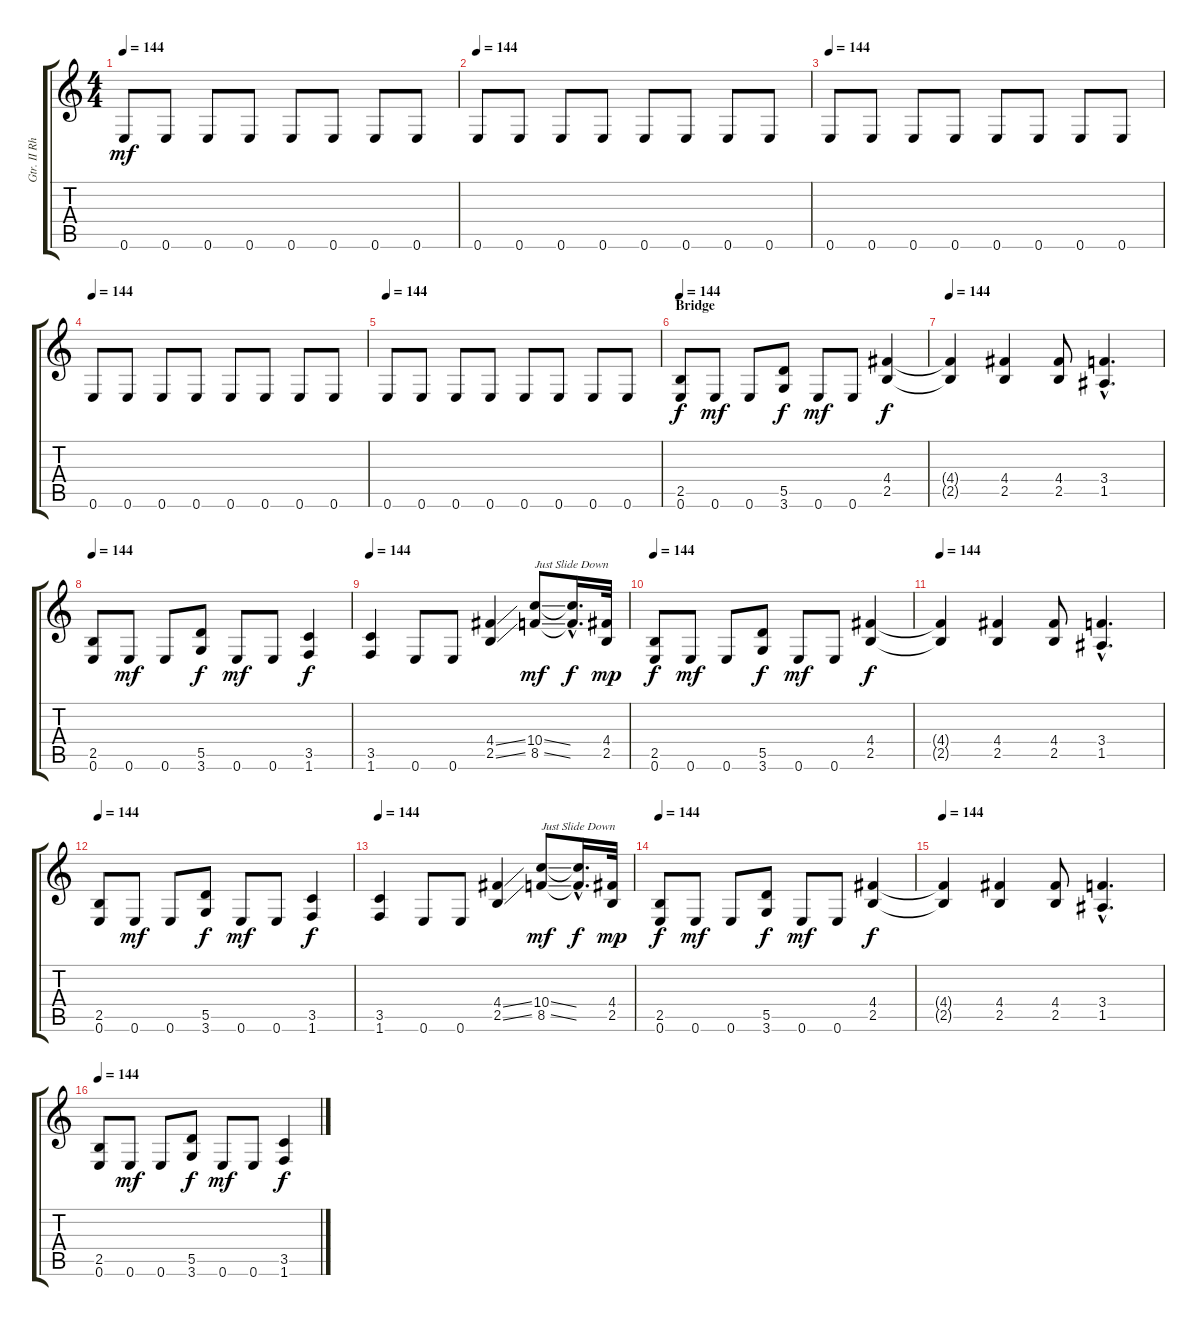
\track ("Gtr. II Rhytm" "Gtr. II Rh") {instrument overdrivenguitar}
\staff {score tabs}
\tuning (E4 B3 G3 D3 A2 E2) {hide}
\ts (4 4)
\tempo 144
\clef g2
\ks c
0.6.8{dy mf} 0.6.8 0.6.8 0.6.8 0.6.8 0.6.8 0.6.8 0.6.8 |
\tempo 144
0.6.8 0.6.8 0.6.8 0.6.8 0.6.8 0.6.8 0.6.8 0.6.8 |
\tempo 144
0.6.8 0.6.8 0.6.8 0.6.8 0.6.8 0.6.8 0.6.8 0.6.8 |
\tempo 144
0.6.8 0.6.8 0.6.8 0.6.8 0.6.8 0.6.8 0.6.8 0.6.8 |
\tempo 144
0.6.8 0.6.8 0.6.8 0.6.8 0.6.8 0.6.8 0.6.8 0.6.8 |
\section ("" "Bridge")
\tempo 144
(2.5 0.6).8{dy f} 0.6.8{dy mf} 0.6.8 (5.5 3.6).8{dy f} 0.6.8{dy mf} 0.6.8 (4.4 2.5).4{dy f} |
\tempo 144
(4.4{t} 2.5{t}).4 (4.4 2.5).4 (4.4 2.5).8 (3.4{hac} 1.5{hac}).4{d} |
\tempo 144
(2.5 0.6).8 0.6.8{dy mf} 0.6.8 (5.5 3.6).8{dy f} 0.6.8{dy mf} 0.6.8 (3.5 1.6).4{dy f} |
\tempo 144
(3.5 1.6).4 0.6.8 0.6.8 (4.4{ss} 2.5{ss}).4 (10.4{ss} 8.5{ss}).8{txt "Just Slide Down" dy mf} (10.4{hac t} 8.5{hac t}).16{d dy f} (4.4 2.5).32{dy mp} |
\tempo 144
(2.5 0.6).8{dy f} 0.6.8{dy mf} 0.6.8 (5.5 3.6).8{dy f} 0.6.8{dy mf} 0.6.8 (4.4 2.5).4{dy f} |
\tempo 144
(4.4{t} 2.5{t}).4 (4.4 2.5).4 (4.4 2.5).8 (3.4{hac} 1.5{hac}).4{d} |
\tempo 144
(2.5 0.6).8 0.6.8{dy mf} 0.6.8 (5.5 3.6).8{dy f} 0.6.8{dy mf} 0.6.8 (3.5 1.6).4{dy f} |
\tempo 144
(3.5 1.6).4 0.6.8 0.6.8 (4.4{ss} 2.5{ss}).4 (10.4{ss} 8.5{ss}).8{txt "Just Slide Down" dy mf} (10.4{hac t} 8.5{hac t}).16{d dy f} (4.4 2.5).32{dy mp} |
\tempo 144
(2.5 0.6).8{dy f} 0.6.8{dy mf} 0.6.8 (5.5 3.6).8{dy f} 0.6.8{dy mf} 0.6.8 (4.4 2.5).4{dy f} |
\tempo 144
(4.4{t} 2.5{t}).4 (4.4 2.5).4 (4.4 2.5).8 (3.4{hac} 1.5{hac}).4{d} |
\tempo 144
(2.5 0.6).8 0.6.8{dy mf} 0.6.8 (5.5 3.6).8{dy f} 0.6.8{dy mf} 0.6.8 (3.5 1.6).4{dy f}
